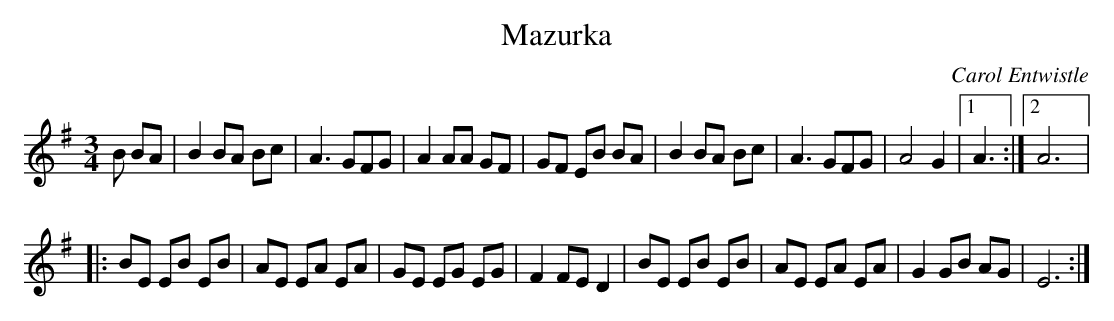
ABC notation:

X:1
T:Mazurka
M:3/4
L:1/8
O:Carol Entwistle
K:G
B BA|B2 BA Bc|A3 GFG|A2 AA GF|GF EB BA|B2 BA Bc|A3 GFG|A4 G2|1A3:|2A6|:
BE EB EB|AE EA EA|GE EG EG|F2 FE D2|BE EB EB|AE EA EA|G2 GB AG|E6:|
